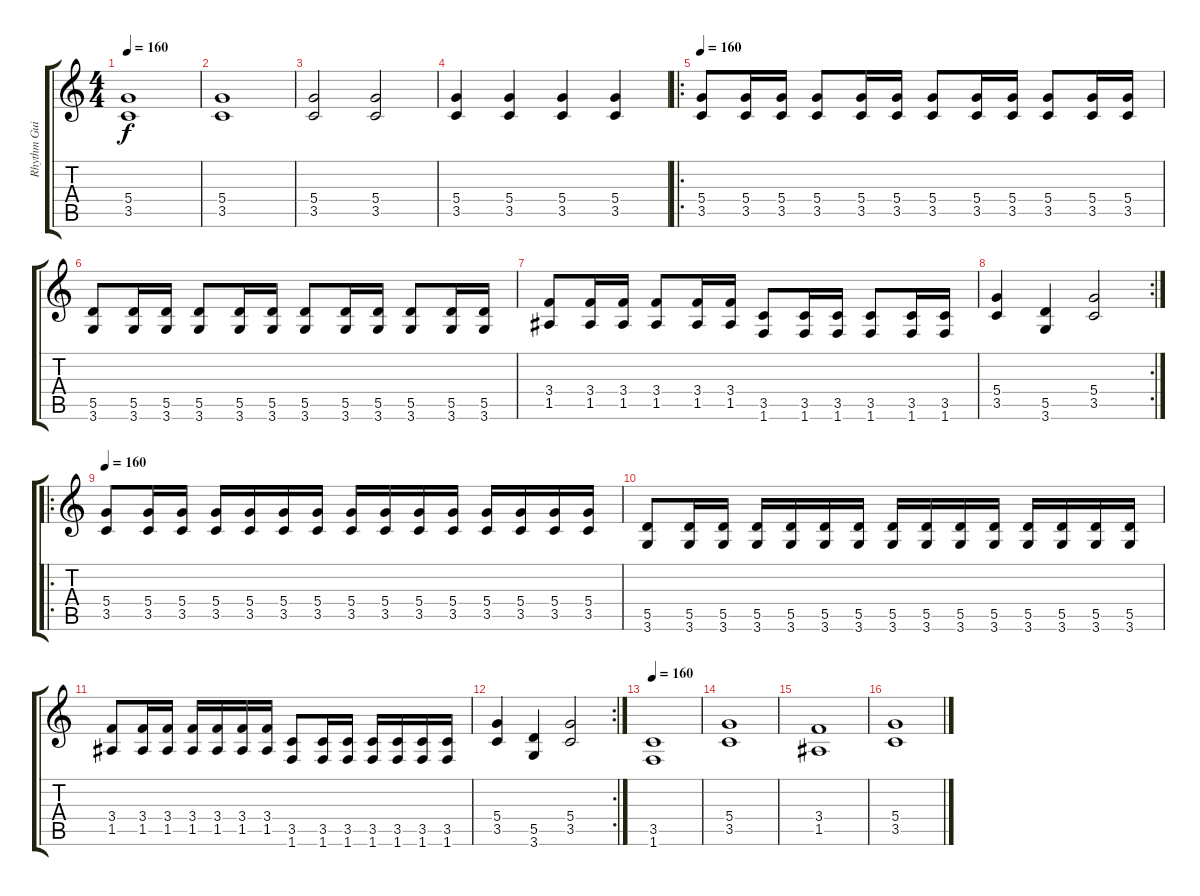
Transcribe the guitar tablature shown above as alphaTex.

\track ("Rhythm Guitar" "Rhythm Gui") {instrument distortionguitar}
\staff {score tabs}
\tuning (E4 B3 G3 D3 A2 E2) {hide}
\ts (4 4)
\tempo 160
\clef g2
\ks c
(5.4 3.5).1{dy f} |
(5.4 3.5).1 |
(5.4 3.5).2 (5.4 3.5).2 |
(5.4 3.5).4 (5.4 3.5).4 (5.4 3.5).4 (5.4 3.5).4 |
\ro
\tempo 160
(5.4 3.5).8 (5.4 3.5).16 (5.4 3.5).16 (5.4 3.5).8 (5.4 3.5).16 (5.4 3.5).16 (5.4 3.5).8 (5.4 3.5).16 (5.4 3.5).16 (5.4 3.5).8 (5.4 3.5).16 (5.4 3.5).16 |
(5.5 3.6).8 (5.5 3.6).16 (5.5 3.6).16 (5.5 3.6).8 (5.5 3.6).16 (5.5 3.6).16 (5.5 3.6).8 (5.5 3.6).16 (5.5 3.6).16 (5.5 3.6).8 (5.5 3.6).16 (5.5 3.6).16 |
(3.4 1.5).8 (3.4 1.5).16 (3.4 1.5).16 (3.4 1.5).8 (3.4 1.5).16 (3.4 1.5).16 (3.5 1.6).8 (3.5 1.6).16 (3.5 1.6).16 (3.5 1.6).8 (3.5 1.6).16 (3.5 1.6).16 |
\rc 2
(5.4 3.5).4 (5.5 3.6).4 (5.4 3.5).2 |
\ro
\tempo 160
(5.4 3.5).8 (5.4 3.5).16 (5.4 3.5).16 (5.4 3.5).16 (5.4 3.5).16 (5.4 3.5).16 (5.4 3.5).16 (5.4 3.5).16 (5.4 3.5).16 (5.4 3.5).16 (5.4 3.5).16 (5.4 3.5).16 (5.4 3.5).16 (5.4 3.5).16 (5.4 3.5).16 |
(5.5 3.6).8 (5.5 3.6).16 (5.5 3.6).16 (5.5 3.6).16 (5.5 3.6).16 (5.5 3.6).16 (5.5 3.6).16 (5.5 3.6).16 (5.5 3.6).16 (5.5 3.6).16 (5.5 3.6).16 (5.5 3.6).16 (5.5 3.6).16 (5.5 3.6).16 (5.5 3.6).16 |
(3.4 1.5).8 (3.4 1.5).16 (3.4 1.5).16 (3.4 1.5).16 (3.4 1.5).16 (3.4 1.5).16 (3.4 1.5).16 (3.5 1.6).8 (3.5 1.6).16 (3.5 1.6).16 (3.5 1.6).16 (3.5 1.6).16 (3.5 1.6).16 (3.5 1.6).16 |
\rc 2
(5.4 3.5).4 (5.5 3.6).4 (5.4 3.5).2 |
\tempo 160
(3.5 1.6).1 |
(5.4 3.5).1 |
(3.4 1.5).1 |
(5.4 3.5).1
